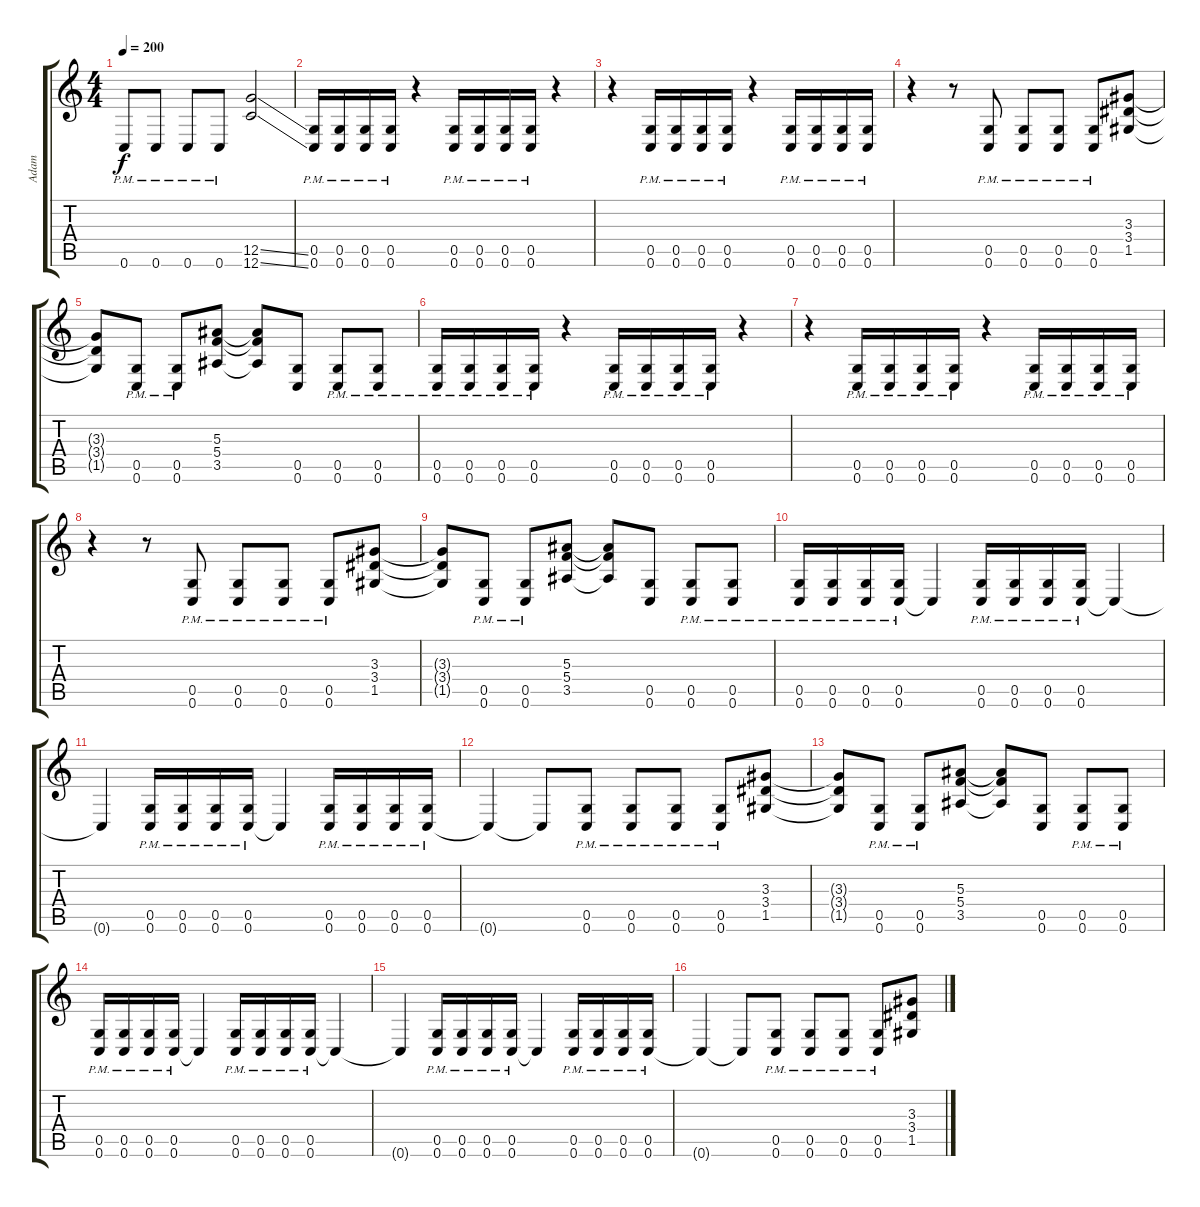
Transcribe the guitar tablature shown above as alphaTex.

\track ("Adam" "Adam") {instrument distortionguitar}
\staff {score tabs}
\tuning (D4 A3 F3 C3 G2 C2) {hide}
\ts (4 4)
\tempo 200
\clef g2
\ks c
0.6{pm}.8{dy f} 0.6{pm}.8 0.6{pm}.8 0.6{pm}.8 (12.5{ss} 12.6{ss}).2 |
(0.5{pm} 0.6{pm}).16 (0.5{pm} 0.6{pm}).16 (0.5{pm} 0.6{pm}).16 (0.5{pm} 0.6{pm}).16 r.4 (0.5{pm} 0.6{pm}).16 (0.5{pm} 0.6{pm}).16 (0.5{pm} 0.6{pm}).16 (0.5{pm} 0.6{pm}).16 r.4 |
r.4 (0.5{pm} 0.6{pm}).16 (0.5{pm} 0.6{pm}).16 (0.5{pm} 0.6{pm}).16 (0.5{pm} 0.6{pm}).16 r.4 (0.5{pm} 0.6{pm}).16 (0.5{pm} 0.6{pm}).16 (0.5{pm} 0.6{pm}).16 (0.5{pm} 0.6{pm}).16 |
r.4 r.8 (0.5{pm} 0.6{pm}).8 (0.5{pm} 0.6{pm}).8 (0.5{pm} 0.6{pm}).8 (0.5{pm} 0.6{pm}).8 (3.3 3.4 1.5).8 |
(3.3{t} 3.4{t} 1.5{t}).8 (0.5{pm} 0.6{pm}).8 (0.5{pm} 0.6{pm}).8 (5.3 5.4 3.5).8 (5.3{t} 5.4{t} 3.5{t}).8 (0.5 0.6).8 (0.5{pm} 0.6{pm}).8 (0.5{pm} 0.6{pm}).8 |
(0.5{pm} 0.6{pm}).16 (0.5{pm} 0.6{pm}).16 (0.5{pm} 0.6{pm}).16 (0.5{pm} 0.6{pm}).16 r.4 (0.5{pm} 0.6{pm}).16 (0.5{pm} 0.6{pm}).16 (0.5{pm} 0.6{pm}).16 (0.5{pm} 0.6{pm}).16 r.4 |
r.4 (0.5{pm} 0.6{pm}).16 (0.5{pm} 0.6{pm}).16 (0.5{pm} 0.6{pm}).16 (0.5{pm} 0.6{pm}).16 r.4 (0.5{pm} 0.6{pm}).16 (0.5{pm} 0.6{pm}).16 (0.5{pm} 0.6{pm}).16 (0.5{pm} 0.6{pm}).16 |
r.4 r.8 (0.5{pm} 0.6{pm}).8 (0.5{pm} 0.6{pm}).8 (0.5{pm} 0.6{pm}).8 (0.5{pm} 0.6{pm}).8 (3.3 3.4 1.5).8 |
(3.3{t} 3.4{t} 1.5{t}).8 (0.5{pm} 0.6{pm}).8 (0.5{pm} 0.6{pm}).8 (5.3 5.4 3.5).8 (5.3{t} 5.4{t} 3.5{t}).8 (0.5 0.6).8 (0.5{pm} 0.6{pm}).8 (0.5{pm} 0.6{pm}).8 |
(0.5{pm} 0.6{pm}).16 (0.5{pm} 0.6{pm}).16 (0.5{pm} 0.6{pm}).16 (0.5{pm} 0.6).16 0.6{t}.4 (0.5{pm} 0.6{pm}).16 (0.5{pm} 0.6{pm}).16 (0.5{pm} 0.6{pm}).16 (0.5{pm} 0.6).16 0.6{t}.4 |
0.6{t}.4 (0.5{pm} 0.6{pm}).16 (0.5{pm} 0.6{pm}).16 (0.5{pm} 0.6{pm}).16 (0.5{pm} 0.6).16 0.6{t}.4 (0.5{pm} 0.6{pm}).16 (0.5{pm} 0.6{pm}).16 (0.5{pm} 0.6{pm}).16 (0.5{pm} 0.6).16 |
0.6{t}.4 0.6{t}.8 (0.5{pm} 0.6{pm}).8 (0.5{pm} 0.6{pm}).8 (0.5{pm} 0.6{pm}).8 (0.5{pm} 0.6{pm}).8 (3.3 3.4 1.5).8 |
(3.3{t} 3.4{t} 1.5{t}).8 (0.5{pm} 0.6{pm}).8 (0.5{pm} 0.6{pm}).8 (5.3 5.4 3.5).8 (5.3{t} 5.4{t} 3.5{t}).8 (0.5 0.6).8 (0.5{pm} 0.6{pm}).8 (0.5{pm} 0.6{pm}).8 |
(0.5{pm} 0.6{pm}).16 (0.5{pm} 0.6{pm}).16 (0.5{pm} 0.6{pm}).16 (0.5{pm} 0.6).16 0.6{t}.4 (0.5{pm} 0.6{pm}).16 (0.5{pm} 0.6{pm}).16 (0.5{pm} 0.6{pm}).16 (0.5{pm} 0.6).16 0.6{t}.4 |
0.6{t}.4 (0.5{pm} 0.6{pm}).16 (0.5{pm} 0.6{pm}).16 (0.5{pm} 0.6{pm}).16 (0.5{pm} 0.6).16 0.6{t}.4 (0.5{pm} 0.6{pm}).16 (0.5{pm} 0.6{pm}).16 (0.5{pm} 0.6{pm}).16 (0.5{pm} 0.6).16 |
0.6{t}.4 0.6{t}.8 (0.5{pm} 0.6{pm}).8 (0.5{pm} 0.6{pm}).8 (0.5{pm} 0.6{pm}).8 (0.5{pm} 0.6{pm}).8 (3.3 3.4 1.5).8
